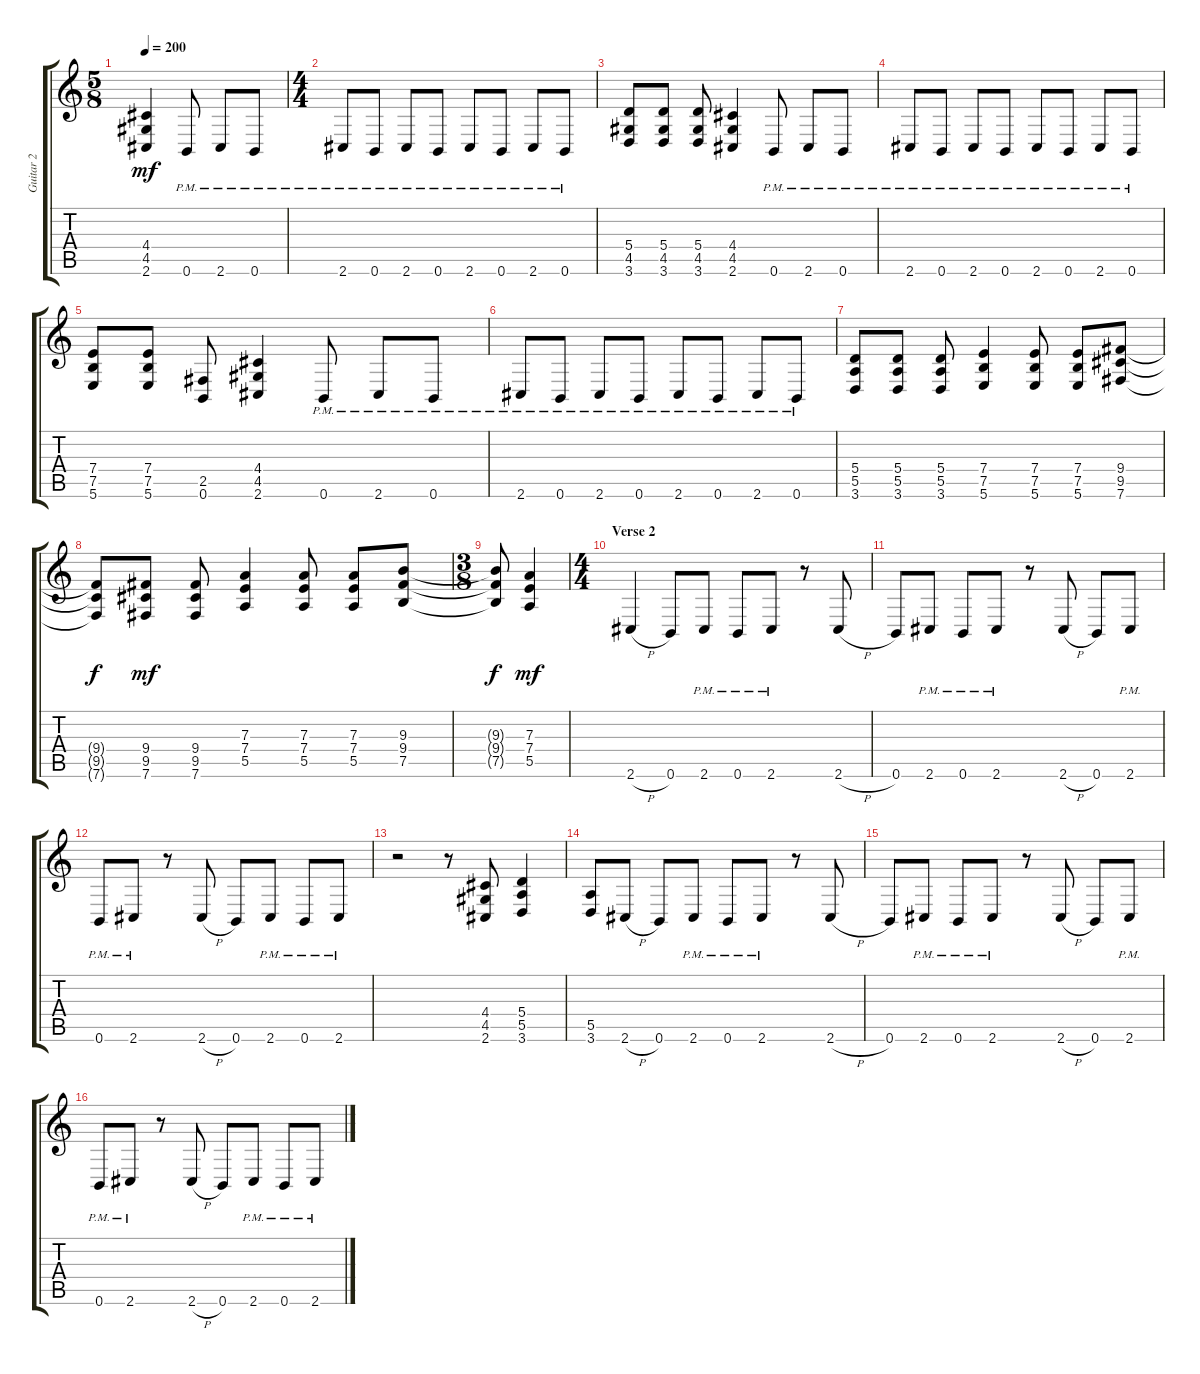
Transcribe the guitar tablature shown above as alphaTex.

\track ("Guitar 2" "Guitar 2") {instrument distortionguitar}
\staff {score tabs}
\tuning (B3 Gb3 D3 A2 E2 B1) {hide}
\ts (5 8)
\tempo 200
\clef g2
\ks c
(4.4 4.5 2.6).4{dy mf} 0.6{pm}.8 2.6{pm}.8 0.6{pm}.8 |
\ts (4 4)
2.6{pm}.8 0.6{pm}.8 2.6{pm}.8 0.6{pm}.8 2.6{pm}.8 0.6{pm}.8 2.6{pm}.8 0.6{pm}.8 |
(5.4 4.5 3.6).8 (5.4 4.5 3.6).8 (5.4 4.5 3.6).8 (4.4 4.5 2.6).4 0.6{pm}.8 2.6{pm}.8 0.6{pm}.8 |
2.6{pm}.8 0.6{pm}.8 2.6{pm}.8 0.6{pm}.8 2.6{pm}.8 0.6{pm}.8 2.6{pm}.8 0.6{pm}.8 |
(7.4 7.5 5.6).8 (7.4 7.5 5.6).8 (2.5 0.6).8 (4.4 4.5 2.6).4 0.6{pm}.8 2.6{pm}.8 0.6{pm}.8 |
2.6{pm}.8 0.6{pm}.8 2.6{pm}.8 0.6{pm}.8 2.6{pm}.8 0.6{pm}.8 2.6{pm}.8 0.6{pm}.8 |
(5.4 5.5 3.6).8 (5.4 5.5 3.6).8 (5.4 5.5 3.6).8 (7.4 7.5 5.6).4 (7.4 7.5 5.6).8 (7.4 7.5 5.6).8 (9.4 9.5 7.6).8 |
(9.4{t} 9.5{t} 7.6{t}).8{dy f} (9.4 9.5 7.6).8{dy mf} (9.4 9.5 7.6).8 (7.3 7.4 5.5).4 (7.3 7.4 5.5).8 (7.3 7.4 5.5).8 (9.3 9.4 7.5).8 |
\ts (3 8)
(9.3{t} 9.4{t} 7.5{t}).8{dy f} (7.3 7.4 5.5).4{dy mf} |
\ts (4 4)
\section ("" "Verse 2")
2.6{h}.4 0.6.8 2.6{pm}.8 0.6{pm}.8 2.6{pm}.8 r.8 2.6{h}.8 |
0.6.8 2.6{pm}.8 0.6{pm}.8 2.6{pm}.8 r.8 2.6{h}.8 0.6.8 2.6{pm}.8 |
0.6{pm}.8 2.6{pm}.8 r.8 2.6{h}.8 0.6.8 2.6{pm}.8 0.6{pm}.8 2.6{pm}.8 |
r.2 r.8 (4.4 4.5 2.6).8 (5.4 5.5 3.6).4 |
(5.5 3.6).8 2.6{h}.8 0.6.8 2.6{pm}.8 0.6{pm}.8 2.6{pm}.8 r.8 2.6{h}.8 |
0.6.8 2.6{pm}.8 0.6{pm}.8 2.6{pm}.8 r.8 2.6{h}.8 0.6.8 2.6{pm}.8 |
0.6{pm}.8 2.6{pm}.8 r.8 2.6{h}.8 0.6.8 2.6{pm}.8 0.6{pm}.8 2.6{pm}.8
